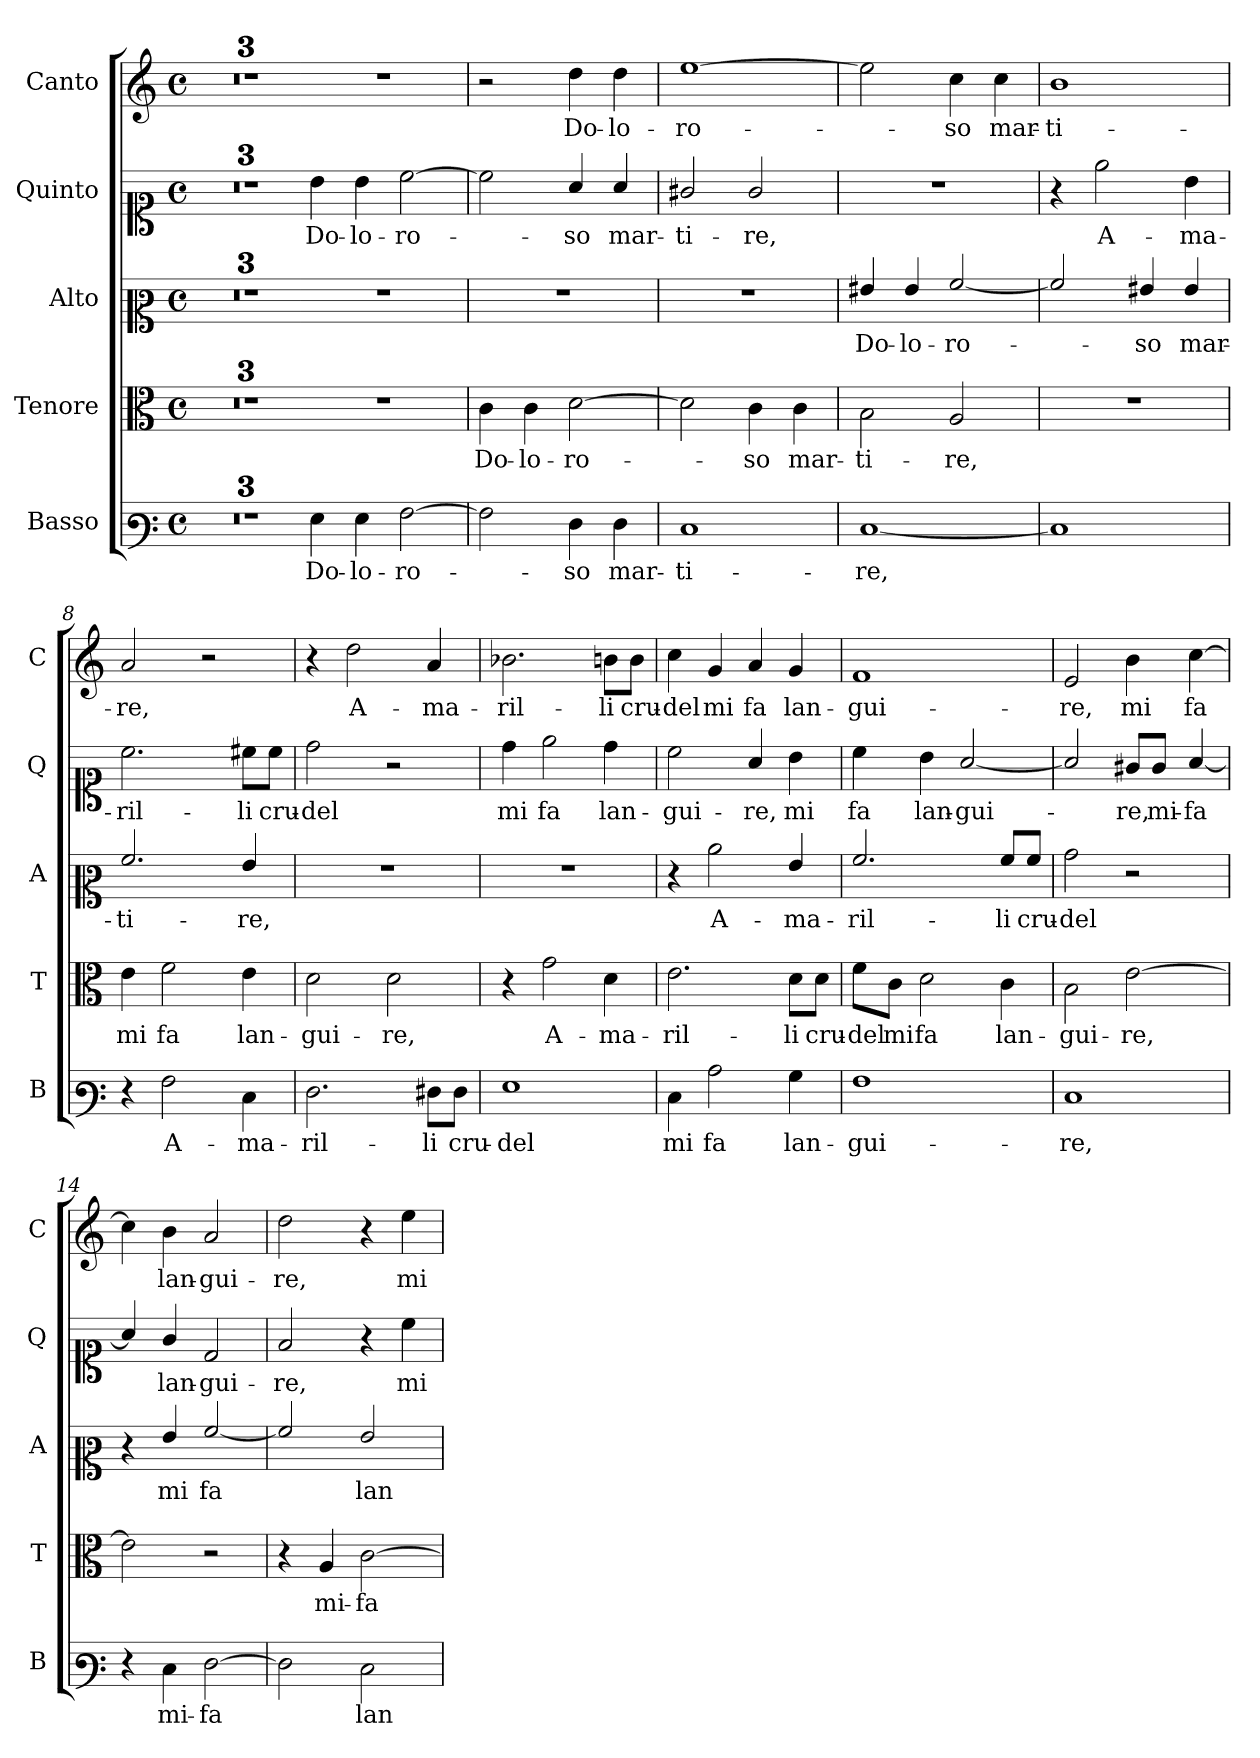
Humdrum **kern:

**kern	**text	**kern	**text	**kern	**text	**kern	**text	**kern	**text
*part5	*part5	*part4	*part4	*part3	*part3	*part2	*part2	*part1	*part1
*staff5	*staff5	*staff4	*staff4	*staff3	*staff3	*staff2	*staff2	*staff1	*staff1
*I"Basso	*	*I"Tenore	*	*I"Alto	*	*I"Quinto	*	*I"Canto	*
*I'B	*	*I'T	*	*I'A	*	*I'Q	*	*I'C	*
!!LO:LB:g=z
*clefF3	*	*clefC3	*	*clefC2	*	*clefC1	*	*clefG2	*
*k[]	*	*k[]	*	*k[]	*	*k[]	*	*k[]	*
*C:	*	*C:	*	*C:	*	*C:	*	*C:	*
*M4/4	*	*M4/4	*	*M4/4	*	*M4/4	*	*M4/4	*
*met(c)	*	*met(c)	*	*met(c)	*	*met(c)	*	*met(c)	*
=1	=1	=1	=1	=1	=1	=1	=1	=1	=1
1ryy	.	1ryy	.	1ryy	.	1r	.	1ryy	.
=2	=2	=2	=2	=2	=2	=2	=2	=2	=2
1r	.	1r	.	1r	.	1r	.	1r	.
=3	=3	=3	=3	=3	=3	=3	=3	=3	=3
*clefF4	*	*clefGv2	*	*clefG2	*	*clefG2	*	*	*
1ryy	.	1ryy	.	1ryy	.	1r	.	1ryy	.
=3X1-	=3X1-	=3X1-	=3X1-	=3X1-	=3X1-	=3X1-	=3X1-	=3X1-	=3X1-
!	!LO:LY:b	!	!	!	!	!	!LO:LY:b	!	!
4G\	Do-	1r	.	1r	.	4b\	Do-	1r	.
!	!LO:LY:b	!	!	!	!	!	!LO:LY:b	!	!
4G\	-lo-	.	.	.	.	4b\	-lo-	.	.
!	!LO:LY:b	!	!	!	!	!	!LO:LY:b	!	!
[2A\	-ro-	.	.	.	.	[2cc\	-ro-	.	.
=4	=4	=4	=4	=4	=4	=4	=4	=4	=4
!	!	!	!LO:LY:b	!	!	!	!	!	!
2A\]	.	4c\	Do-	1r	.	2cc\]	.	2r	.
!	!	!	!LO:LY:b	!	!	!	!	!	!
.	.	4c\	-lo-	.	.	.	.	.	.
!	!LO:LY:b	!	!LO:LY:b	!	!	!	!LO:LY:b	!	!LO:LY:b
4F\	-so	[2d\	-ro-	.	.	4a/	-so	4dd\	Do-
!	!LO:LY:b	!	!	!	!	!	!LO:LY:b	!	!LO:LY:b
4F\	mar-	.	.	.	.	4a/	mar-	4dd\	-lo-
=5	=5	=5	=5	=5	=5	=5	=5	=5	=5
!	!LO:LY:b	!	!	!	!	!	!LO:LY:b	!	!LO:LY:b
1E	-ti-	2d\]	.	1r	.	2g#X/	-ti-	[1ee	-ro-
!	!	!	!LO:LY:b	!	!	!	!LO:LY:b	!	!
.	.	4c\	-so	.	.	2g#/	-re,	.	.
!	!	!	!LO:LY:b	!	!	!	!	!	!
.	.	4c\	mar-	.	.	.	.	.	.
=6	=6	=6	=6	=6	=6	=6	=6	=6	=6
!	!LO:LY:b	!	!LO:LY:b	!	!LO:LY:b	!	!	!	!
[1E	-re,	2B\	-ti-	4g#X/	Do-	1r	.	2ee\]	.
!	!	!	!	!	!LO:LY:b	!	!	!	!
.	.	.	.	4g#/	-lo-	.	.	.	.
!	!	!	!LO:LY:b	!	!LO:LY:b	!	!	!	!LO:LY:b
.	.	2A/	-re,	[2a/	-ro-	.	.	4cc\	-so
!	!	!	!	!	!	!	!	!	!LO:LY:b
.	.	.	.	.	.	.	.	4cc\	mar-
!!LO:LB:g=z
=7	=7	=7	=7	=7	=7	=7	=7	=7	=7
!	!	!	!	!	!	!	!	!	!LO:LY:b
1E]	.	1r	.	2a/]	.	4r	.	1b	-ti-
!	!	!	!	!	!	!	!LO:LY:b	!	!
.	.	.	.	.	.	2ee\	A-	.	.
!	!	!	!	!	!LO:LY:b	!	!	!	!
.	.	.	.	4g#X/	-so	.	.	.	.
!	!	!	!	!	!LO:LY:b	!	!LO:LY:b	!	!
.	.	.	.	4g#/	mar-	4b\	-ma-	.	.
=8	=8	=8	=8	=8	=8	=8	=8	=8	=8
!	!	!	!LO:LY:b	!	!LO:LY:b	!	!LO:LY:b	!	!LO:LY:b
4r	.	4e\	mi	2.a/	-ti-	2.cc\	-ril-	2a/	-re,
!	!LO:LY:b	!	!LO:LY:b	!	!	!	!	!	!
2A\	A-	2f\	fa	.	.	.	.	.	.
.	.	.	.	.	.	.	.	2r	.
!	!LO:LY:b	!	!LO:LY:b	!	!LO:LY:b	!	!LO:LY:b	!	!
4E\	-ma-	4e\	lan-	4g/	-re,	8cc#X\L	-li	.	.
!	!	!	!	!	!	!	!LO:LY:b	!	!
.	.	.	.	.	.	8cc#\J	cru-	.	.
=9	=9	=9	=9	=9	=9	=9	=9	=9	=9
!	!LO:LY:b	!	!LO:LY:b	!	!	!	!LO:LY:b	!	!
2.F\	-ril-	2d\	-gui-	1r	.	2dd\	-del	4r	.
!	!	!	!	!	!	!	!	!	!LO:LY:b
.	.	.	.	.	.	.	.	2dd\	A-
!	!	!	!LO:LY:b	!	!	!	!	!	!
.	.	2d\	-re,	.	.	2r	.	.	.
!	!LO:LY:b	!	!	!	!	!	!	!	!LO:LY:b
8F#X\L	-li	.	.	.	.	.	.	4a/	-ma-
!	!LO:LY:b	!	!	!	!	!	!	!	!
8F#\J	cru-	.	.	.	.	.	.	.	.
=10	=10	=10	=10	=10	=10	=10	=10	=10	=10
!	!LO:LY:b	!	!	!	!	!	!LO:LY:b	!	!LO:LY:b
1G	-del	4r	.	1r	.	4dd\	mi	2.b-X\	-ril-
!	!	!	!LO:LY:b	!	!	!	!LO:LY:b	!	!
.	.	2g\	A-	.	.	2ee\	fa	.	.
!	!	!	!LO:LY:b	!	!	!	!LO:LY:b	!	!LO:LY:b
.	.	4d\	-ma-	.	.	4dd\	lan-	8bn\L	-li
!	!	!	!	!	!	!	!	!	!LO:LY:b
.	.	.	.	.	.	.	.	8b\J	cru-
=11	=11	=11	=11	=11	=11	=11	=11	=11	=11
!	!LO:LY:b	!	!LO:LY:b	!	!	!	!LO:LY:b	!	!LO:LY:b
4E\	mi	2.e\	-ril-	4r	.	2cc\	-gui-	4cc\	-del
!	!LO:LY:b	!	!	!	!LO:LY:b	!	!	!	!LO:LY:b
2c\	fa	.	.	2cc\	A-	.	.	4g/	mi
!	!	!	!	!	!	!	!LO:LY:b	!	!LO:LY:b
.	.	.	.	.	.	4a/	-re,	4a/	fa
!	!LO:LY:b	!	!LO:LY:b	!	!LO:LY:b	!	!LO:LY:b	!	!LO:LY:b
4B\	lan-	8d\L	-li	4g/	-ma-	4b\	mi	4g/	lan-
!	!	!	!LO:LY:b	!	!	!	!	!	!
.	.	8d\J	cru-	.	.	.	.	.	.
!!LO:PB:g=z
=12	=12	=12	=12	=12	=12	=12	=12	=12	=12
!	!LO:LY:b	!	!LO:LY:b	!	!LO:LY:b	!	!LO:LY:b	!	!LO:LY:b
1A	-gui-	8f\L	-del	2.a/	-ril-	4cc\	fa	1f	-gui-
!	!	!	!LO:LY:b	!	!	!	!	!	!
.	.	8c\J	mi	.	.	.	.	.	.
!	!	!	!LO:LY:b	!	!	!	!LO:LY:b	!	!
.	.	2d\	fa	.	.	4b\	lan-	.	.
!	!	!	!	!	!	!	!LO:LY:b	!	!
.	.	.	.	.	.	[2a/	-gui-	.	.
!	!	!	!LO:LY:b	!	!LO:LY:b	!	!	!	!
.	.	4c\	lan-	8a/L	-li	.	.	.	.
!	!	!	!	!	!LO:LY:b	!	!	!	!
.	.	.	.	8a/J	cru-	.	.	.	.
=13	=13	=13	=13	=13	=13	=13	=13	=13	=13
!	!LO:LY:b	!	!LO:LY:b	!	!LO:LY:b	!	!	!	!LO:LY:b
1E	-re,	2B\	-gui-	2b\	-del	2a/]	.	2e/	-re,
!	!	!	!LO:LY:b	!	!	!	!LO:LY:b	!	!LO:LY:b
.	.	[2e\	-re,	2r	.	8g#X/L	-re,	4b\	mi
!	!	!	!	!	!	!	!LO:LY:b	!	!
.	.	.	.	.	.	8g#/J	mi-	.	.
!	!	!	!	!	!	!	!LO:LY:b	!	!LO:LY:b
.	.	.	.	.	.	[4a/	-fa	[4cc\	fa
=14	=14	=14	=14	=14	=14	=14	=14	=14	=14
4r	.	2e\]	.	4r	.	4a/]	.	4cc\]	.
!	!LO:LY:b	!	!	!	!LO:LY:b	!	!LO:LY:b	!	!LO:LY:b
4E\	mi-	.	.	4g/	mi	4g/	lan-	4b\	lan-
!	!LO:LY:b	!	!	!	!LO:LY:b	!	!LO:LY:b	!	!LO:LY:b
[2F\	-fa	2r	.	[2a/	fa	2d/	-gui-	2a/	-gui-
=15	=15	=15	=15	=15	=15	=15	=15	=15	=15
!	!	!	!	!	!	!	!LO:LY:b	!	!LO:LY:b
2F\]	.	4r	.	2a/]	.	2f/	-re,	2dd\	-re,
!	!	!	!LO:LY:b	!	!	!	!	!	!
.	.	4A/	mi-	.	.	.	.	.	.
!	!LO:LY:b	!	!LO:LY:b	!	!LO:LY:b	!	!	!	!
2E\	lan-	[2c\	-fa	2g/	lan-	4r	.	4r	.
!	!	!	!	!	!	!	!LO:LY:b	!	!LO:LY:b
.	.	.	.	.	.	4cc\	mi-	4ee\	mi-
=	=	=	=	=	=	=	=	=	=
*-	*-	*-	*-	*-	*-	*-	*-	*-	*-
